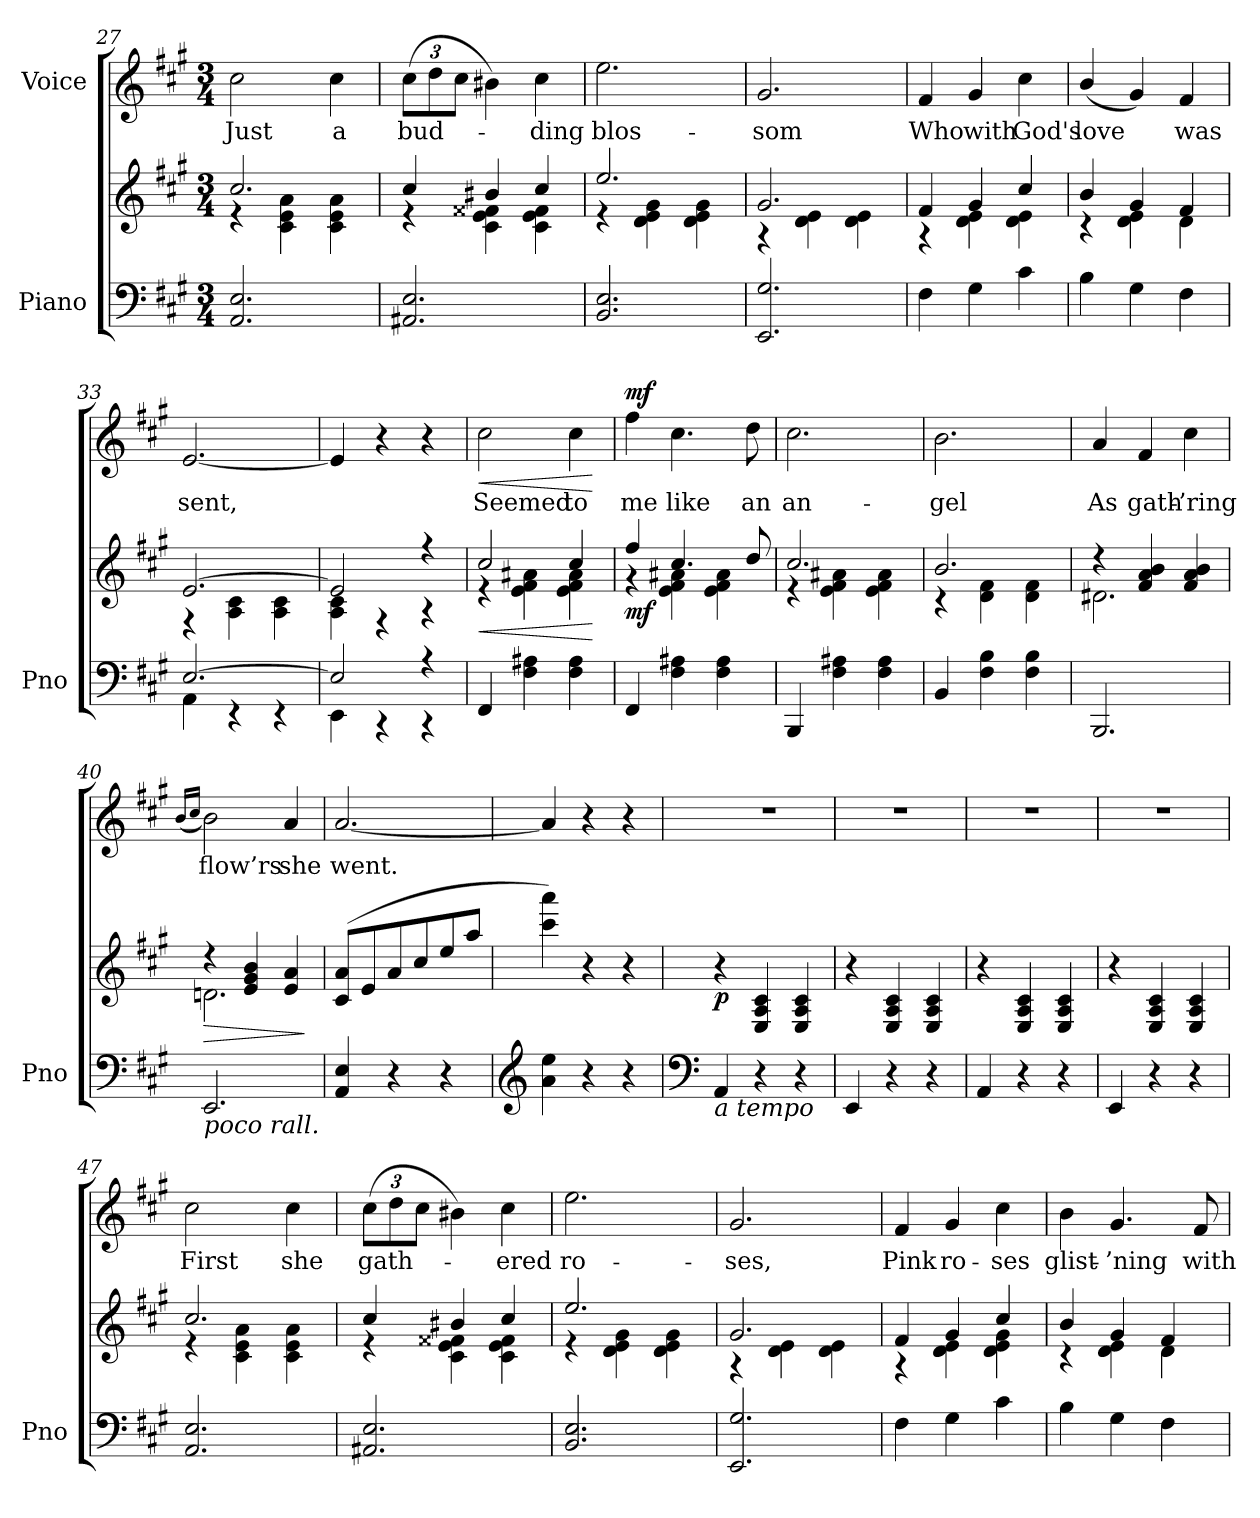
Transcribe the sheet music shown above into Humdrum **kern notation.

**kern	**kern	**dynam	**kern	**text	**dynam
*part2	*part2	*part2	*part1	*part1	*part1
*staff3	*staff2	*staff2/3	*staff1	*staff1	*staff1
*I"Piano	*	*	*I"Voice	*	*
*I'Pno	*	*	*	*	*
*clefF4	*clefG2	*	*clefG2	*	*
*k[f#c#g#]	*k[f#c#g#]	*	*k[f#c#g#]	*	*
*M3/4	*M3/4	*	*M3/4	*	*
=27	=27	=27	=27	=27	=27
*	*^	*	*	*	*
!	!	!	!	!	!LO:LY:b	!
2.AA/ 2.E/	2.cc#/	4r	.	2cc#\	Just	.
.	.	4c#\ 4e\ 4a\	.	.	.	.
!	!	!	!	!	!LO:LY:b	!
.	.	4c#\ 4e\ 4a\	.	4cc#\	a	.
!!LO:PB:g=z
=28	=28	=28	=28	=28	=28	=28
!	!	!	!	!	!LO:LY:b	!
2.AA#X/ 2.E/	4cc#/	4r	.	(12cc#\L	bud-	.
.	.	.	.	12dd\	.	.
.	.	.	.	12cc#\J	.	.
.	4b#X/	4c#\ 4e\ 4f##X\	.	4b#X\)	.	.
!	!	!	!	!	!LO:LY:b	!
.	4cc#/	4c#\ 4e\ 4f##\	.	4cc#\	-ding	.
=29	=29	=29	=29	=29	=29	=29
!	!	!	!	!	!LO:LY:b	!
2.BB/ 2.E/	2.ee/	4r	.	2.ee\	blos-	.
.	.	4d\ 4e\ 4g#\	.	.	.	.
.	.	4d\ 4e\ 4g#\	.	.	.	.
=30	=30	=30	=30	=30	=30	=30
!	!	!	!	!	!LO:LY:b	!
2.EE/ 2.G#/	2.g#/	4r	.	2.g#/	-som	.
.	.	4d\ 4e\	.	.	.	.
.	.	4d\ 4e\	.	.	.	.
=31	=31	=31	=31	=31	=31	=31
!	!	!	!	!	!LO:LY:b	!
4F#\	4f#/	4r	.	4f#/	Who	.
!	!	!	!	!	!LO:LY:b	!
4G#\	4g#/	4d\ 4e\	.	4g#/	with	.
!	!	!	!	!	!LO:LY:b	!
4c#\	4cc#/	4d\ 4e\	.	4cc#\	God's	.
=32	=32	=32	=32	=32	=32	=32
!	!	!	!	!	!LO:LY:b	!
4B\	4b/	4r	.	(<4b/	love	.
4G#\	4g#/	4d\ 4e\	.	4g#/)	.	.
!	!	!	!	!	!LO:LY:b	!
4F#\	4f#/	4d\	.	4f#/	was	.
=33	=33	=33	=33	=33	=33	=33
*^	*	*	*	*	*	*
!	!	!	!	!	!	!LO:LY:b	!
[2.E/	4AA\	[2.e/	4r	.	[2.e/	sent,	.
.	4r	.	4A\ 4c#\	.	.	.	.
.	4r	.	4A\ 4c#\	.	.	.	.
=34	=34	=34	=34	=34	=34	=34	=34
2E/]	4EE\	2e/]	4A\ 4c#\	.	4e/]	.	.
.	4r	.	4r	.	4r	.	.
4r	4r	4r	4r	.	4r	.	.
!!LO:LB:g=z
=35	=35	=35	=35	=35	=35	=35	=35
!	!	!	!	!LO:HP:b	!	!LO:LY:b	!LO:HP:b
*v	*v	*	*	*	*	*	*
4FF#/	2cc#/	4r	<	2cc#\	Seemed	<
4F#\ 4A#X\	.	4e\ 4f#\ 4a#X\	.	.	.	.
!	!	!	!	!	!LO:LY:b	!
4F#\ 4A#\	4cc#/	4e\ 4f#\ 4a#\	.	4cc#\	to	.
*	*v	*v	*	*	*	*
.	.	[	.	.	[
=36	=36	=36	=36	=36	=36
*	*^	*	*	*	*
!	!	!	!LO:DY:b	!	!LO:LY:b	!LO:DY:a
4FF#/	4ff#/	4r	mf	4ff#\	me	mf
!	!	!	!	!	!LO:LY:b	!
4F#\ 4A#X\	4.cc#/	4e\ 4f#\ 4a#X\	.	4.cc#\	like	.
4F#\ 4A#\	.	4e\ 4f#\ 4a#\	.	.	.	.
!	!	!	!	!	!LO:LY:b	!
.	8dd/	.	.	8dd\	an	.
=37	=37	=37	=37	=37	=37	=37
!	!	!	!	!	!LO:LY:b	!
4BBB/	2.cc#/	4r	.	2.cc#\	an-	.
4F#\ 4A#X\	.	4e\ 4f#\ 4a#X\	.	.	.	.
4F#\ 4A#\	.	4e\ 4f#\ 4a#\	.	.	.	.
=38	=38	=38	=38	=38	=38	=38
!	!	!	!	!	!LO:LY:b	!
4BB/	2.b/	4r	.	2.b\	-gel	.
4F#\ 4B\	.	4d\ 4f#\	.	.	.	.
4F#\ 4B\	.	4d\ 4f#\	.	.	.	.
=39	=39	=39	=39	=39	=39	=39
!	!	!	!	!	!LO:LY:b	!
2.BBB/	4r	2.d#X\	.	4a/	As	.
!	!	!	!	!	!LO:LY:b	!
.	4f#/ 4a/ 4b/	.	.	4f#/	gath-	.
!	!	!	!	!	!LO:LY:b	!
.	4f#/ 4a/ 4b/	.	.	4cc#\	-’ring	.
=40	=40	=40	=40	=40	=40	=40
.	.	.	.	(16qb/LL	.	.
.	.	.	.	16qcc#/JJ	.	.
!LO:TX:b:i:t=poco rall.	!	!	!	!	!	!
!	!	!	!LO:HP:b	!	!LO:LY:b	!
2.EE/	4r	2.dn\	>	2b\)	flow’rs	.
.	4e/ 4g#/ 4b/	.	.	.	.	.
!	!	!	!	!	!LO:LY:b	!
.	4e/ 4a/	.	.	4a/	she	.
*	*v	*v	*	*	*	*
.	.	]	.	.	.
!!LO:LB:g=z
=41	=41	=41	=41	=41	=41
!	!	!	!	!LO:LY:b	!
4AA/ 4E/	(>8c#/ 8a/L	.	[2.a/	went.	.
.	8e/	.	.	.	.
4r	8a/	.	.	.	.
.	8cc#/	.	.	.	.
4r	8ee/	.	.	.	.
.	8aa/J	.	.	.	.
=42	=42	=42	=42	=42	=42
*clefG2	*	*	*	*	*
4a\ 4ee\	4ccc#\ 4aaa\)	.	4a/]	.	.
4r	4r	.	4r	.	.
4r	4r	.	4r	.	.
=43	=43	=43	=43	=43	=43
*clefF4	*	*	*	*	*
!LO:TX:b:i:t=a tempo	!	!	!	!	!
!	!	!LO:DY:b	!	!	!
4AA/	4r	p	2.r	.	.
4r	4E/ 4A/ 4c#/	.	.	.	.
4r	4E/ 4A/ 4c#/	.	.	.	.
=44	=44	=44	=44	=44	=44
4EE/	4r	.	2.r	.	.
4r	4E/ 4A/ 4c#/	.	.	.	.
4r	4E/ 4A/ 4c#/	.	.	.	.
=45	=45	=45	=45	=45	=45
4AA/	4r	.	2.r	.	.
4r	4E/ 4A/ 4c#/	.	.	.	.
4r	4E/ 4A/ 4c#/	.	.	.	.
=46	=46	=46	=46	=46	=46
4EE/	4r	.	2.r	.	.
4r	4E/ 4A/ 4c#/	.	.	.	.
4r	4E/ 4A/ 4c#/	.	.	.	.
=47	=47	=47	=47	=47	=47
*	*^	*	*	*	*
!	!	!	!	!	!LO:LY:b	!
2.AA/ 2.E/	2.cc#/	4r	.	2cc#\	First	.
.	.	4c#\ 4e\ 4a\	.	.	.	.
!	!	!	!	!	!LO:LY:b	!
.	.	4c#\ 4e\ 4a\	.	4cc#\	she	.
!!LO:LB:g=z
=48	=48	=48	=48	=48	=48	=48
!	!	!	!	!	!LO:LY:b	!
2.AA#X/ 2.E/	4cc#/	4r	.	(12cc#\L	gath-	.
.	.	.	.	12dd\	.	.
.	.	.	.	12cc#\J	.	.
.	4b#X/	4c#\ 4e\ 4f##X\	.	4b#X\)	.	.
!	!	!	!	!	!LO:LY:b	!
.	4cc#/	4c#\ 4e\ 4f##\	.	4cc#\	-ered	.
=49	=49	=49	=49	=49	=49	=49
!	!	!	!	!	!LO:LY:b	!
2.BB/ 2.E/	2.ee/	4r	.	2.ee\	ro-	.
.	.	4d\ 4e\ 4g#\	.	.	.	.
.	.	4d\ 4e\ 4g#\	.	.	.	.
=50	=50	=50	=50	=50	=50	=50
!	!	!	!	!	!LO:LY:b	!
2.EE/ 2.G#/	2.g#/	4r	.	2.g#/	-ses,	.
.	.	4d\ 4e\	.	.	.	.
.	.	4d\ 4e\	.	.	.	.
=51	=51	=51	=51	=51	=51	=51
!	!	!	!	!	!LO:LY:b	!
4F#\	4f#/	4r	.	4f#/	Pink	.
!	!	!	!	!	!LO:LY:b	!
4G#\	4g#/	4d\ 4e\	.	4g#/	ro-	.
!	!	!	!	!	!LO:LY:b	!
4c#\	4cc#/	4d\ 4e\ 4g#\	.	4cc#\	-ses	.
=52	=52	=52	=52	=52	=52	=52
!	!	!	!	!	!LO:LY:b	!
4B\	4b/	4r	.	4b\	glist-	.
!	!	!	!	!	!LO:LY:b	!
4G#\	4g#/	4d\ 4e\	.	4.g#/	-’ning	.
4F#\	4f#/	4d\	.	.	.	.
!	!	!	!	!	!LO:LY:b	!
.	.	.	.	8f#/	with	.
*	*v	*v	*	*	*	*
=	=	=	=	=	=
*-	*-	*-	*-	*-	*-
